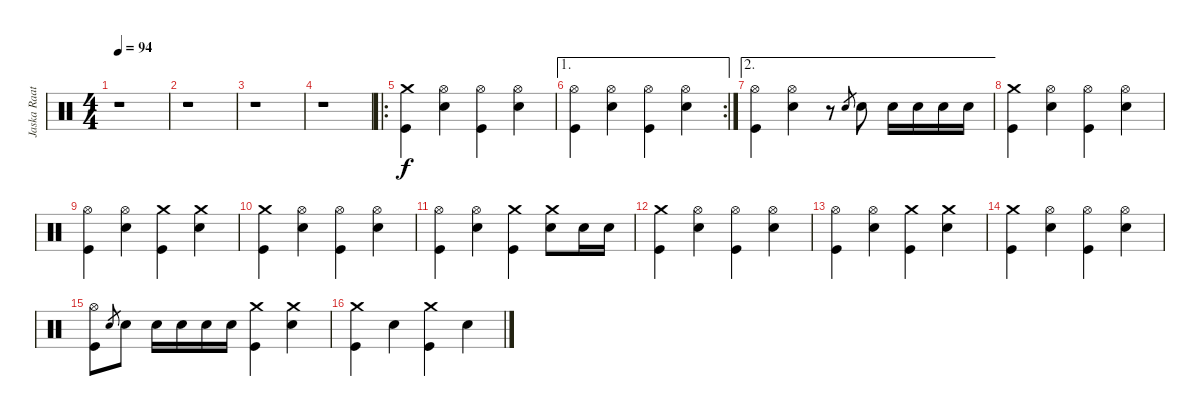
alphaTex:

\track ("Jaska Raatikainen" "Jaska Raat") {instrument percussion}
\staff {score}
\articulation defaults
\ts (4 4)
\tempo 94
\clef neutral
\ks c
r.1{dy f} |
r.1 |
r.1 |
r.1 |
\ro
("Crash medium (hit)" "Kick (hit)").4 ("Hi-Hat (open)" "Snare (hit) 2").4 ("Hi-Hat (open)" "Kick (hit)").4 ("Hi-Hat (open)" "Snare (hit) 2").4 |
\ae 1
\rc 2
("Hi-Hat (open)" "Kick (hit)").4 ("Hi-Hat (open)" "Snare (hit) 2").4 ("Hi-Hat (open)" "Kick (hit)").4 ("Hi-Hat (open)" "Snare (hit) 2").4 |
\ae 2
("Hi-Hat (open)" "Kick (hit)").4 ("Hi-Hat (open)" "Snare (hit) 2").4 r.8 "Snare (hit) 2".8{gr} "Snare (hit) 2".8 "Snare (hit) 2".16 "Snare (hit) 2".16 "Snare (hit) 2".16 "Snare (hit) 2".16 |
("Crash medium (hit)" "Kick (hit)").4 ("Hi-Hat (open)" "Snare (hit) 2").4 ("Hi-Hat (open)" "Kick (hit)").4 ("Hi-Hat (open)" "Snare (hit) 2").4 |
("Hi-Hat (open)" "Kick (hit)").4 ("Hi-Hat (open)" "Snare (hit) 2").4 ("Crash medium (hit)" "Kick (hit)").4 ("Crash medium (hit)" "Snare (hit) 2").4 |
("Crash medium (hit)" "Kick (hit)").4 ("Hi-Hat (open)" "Snare (hit) 2").4 ("Hi-Hat (open)" "Kick (hit)").4 ("Hi-Hat (open)" "Snare (hit) 2").4 |
("Hi-Hat (open)" "Kick (hit)").4 ("Hi-Hat (open)" "Snare (hit) 2").4 ("Crash medium (hit)" "Kick (hit)").4 ("Crash medium (hit)" "Snare (hit) 2").8 "Snare (hit) 2".16 "Snare (hit) 2".16 |
("Crash medium (hit)" "Kick (hit)").4 ("Hi-Hat (open)" "Snare (hit) 2").4 ("Hi-Hat (open)" "Kick (hit)").4 ("Hi-Hat (open)" "Snare (hit) 2").4 |
("Hi-Hat (open)" "Kick (hit)").4 ("Hi-Hat (open)" "Snare (hit) 2").4 ("Crash medium (hit)" "Kick (hit)").4 ("Crash medium (hit)" "Snare (hit) 2").4 |
("Crash medium (hit)" "Kick (hit)").4 ("Hi-Hat (open)" "Snare (hit) 2").4 ("Hi-Hat (open)" "Kick (hit)").4 ("Hi-Hat (open)" "Snare (hit) 2").4 |
("Hi-Hat (open)" "Kick (hit)").8 "Snare (hit) 2".8{gr} "Snare (hit) 2".8 "Snare (hit) 2".16 "Snare (hit) 2".16 "Snare (hit) 2".16 "Snare (hit) 2".16 ("Crash medium (hit)" "Kick (hit)").4 ("Crash medium (hit)" "Snare (hit) 2").4 |
("Crash medium (hit)" "Kick (hit)").4 "Snare (hit) 2".4 ("Crash medium (hit)" "Kick (hit)").4 "Snare (hit) 2".4
